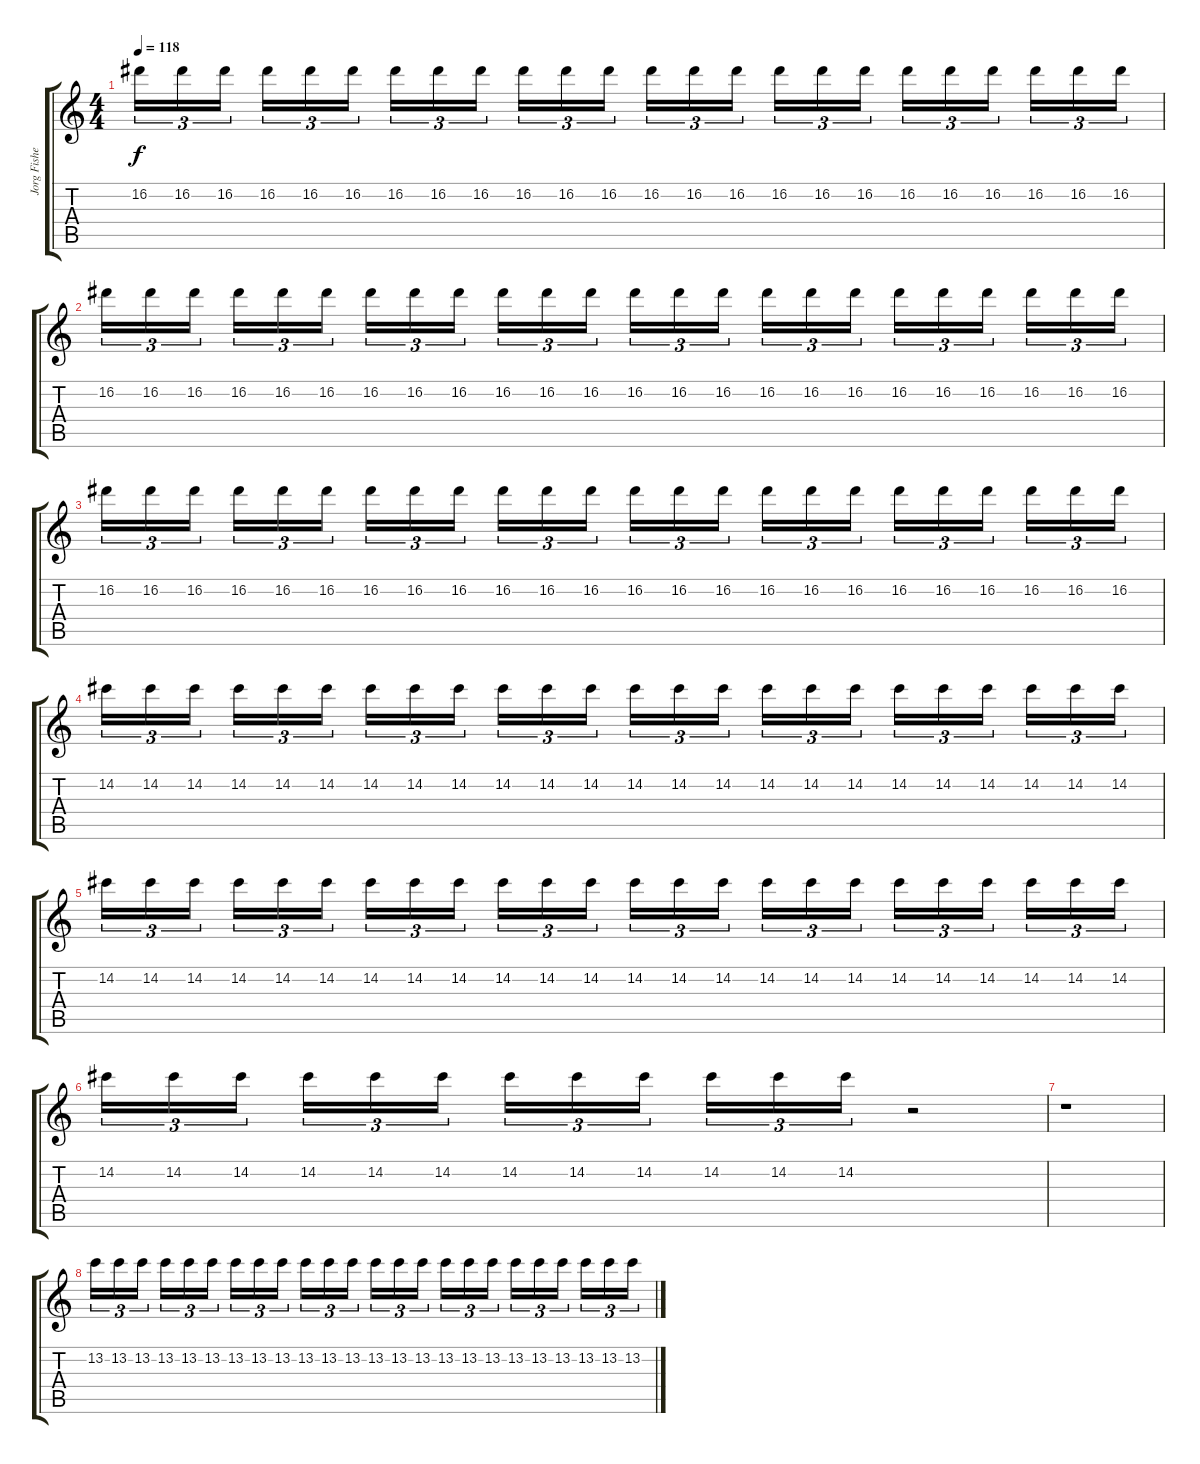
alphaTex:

\track ("Jorg Fisher" "Jorg Fishe") {instrument distortionguitar}
\staff {score tabs}
\tuning (E4 B3 G3 D3 A2 E2) {hide}
\ts (4 4)
\tempo 118
\clef g2
\ks c
16.2.16{tu (3 2) dy f} 16.2.16{tu (3 2)} 16.2.16{tu (3 2)} 16.2.16{tu (3 2)} 16.2.16{tu (3 2)} 16.2.16{tu (3 2)} 16.2.16{tu (3 2)} 16.2.16{tu (3 2)} 16.2.16{tu (3 2)} 16.2.16{tu (3 2)} 16.2.16{tu (3 2)} 16.2.16{tu (3 2)} 16.2.16{tu (3 2)} 16.2.16{tu (3 2)} 16.2.16{tu (3 2)} 16.2.16{tu (3 2)} 16.2.16{tu (3 2)} 16.2.16{tu (3 2)} 16.2.16{tu (3 2)} 16.2.16{tu (3 2)} 16.2.16{tu (3 2)} 16.2.16{tu (3 2)} 16.2.16{tu (3 2)} 16.2.16{tu (3 2)} |
16.2.16{tu (3 2)} 16.2.16{tu (3 2)} 16.2.16{tu (3 2)} 16.2.16{tu (3 2)} 16.2.16{tu (3 2)} 16.2.16{tu (3 2)} 16.2.16{tu (3 2)} 16.2.16{tu (3 2)} 16.2.16{tu (3 2)} 16.2.16{tu (3 2)} 16.2.16{tu (3 2)} 16.2.16{tu (3 2)} 16.2.16{tu (3 2)} 16.2.16{tu (3 2)} 16.2.16{tu (3 2)} 16.2.16{tu (3 2)} 16.2.16{tu (3 2)} 16.2.16{tu (3 2)} 16.2.16{tu (3 2)} 16.2.16{tu (3 2)} 16.2.16{tu (3 2)} 16.2.16{tu (3 2)} 16.2.16{tu (3 2)} 16.2.16{tu (3 2)} |
16.2.16{tu (3 2)} 16.2.16{tu (3 2)} 16.2.16{tu (3 2)} 16.2.16{tu (3 2)} 16.2.16{tu (3 2)} 16.2.16{tu (3 2)} 16.2.16{tu (3 2)} 16.2.16{tu (3 2)} 16.2.16{tu (3 2)} 16.2.16{tu (3 2)} 16.2.16{tu (3 2)} 16.2.16{tu (3 2)} 16.2.16{tu (3 2)} 16.2.16{tu (3 2)} 16.2.16{tu (3 2)} 16.2.16{tu (3 2)} 16.2.16{tu (3 2)} 16.2.16{tu (3 2)} 16.2.16{tu (3 2)} 16.2.16{tu (3 2)} 16.2.16{tu (3 2)} 16.2.16{tu (3 2)} 16.2.16{tu (3 2)} 16.2.16{tu (3 2)} |
14.2.16{tu (3 2)} 14.2.16{tu (3 2)} 14.2.16{tu (3 2)} 14.2.16{tu (3 2)} 14.2.16{tu (3 2)} 14.2.16{tu (3 2)} 14.2.16{tu (3 2)} 14.2.16{tu (3 2)} 14.2.16{tu (3 2)} 14.2.16{tu (3 2)} 14.2.16{tu (3 2)} 14.2.16{tu (3 2)} 14.2.16{tu (3 2)} 14.2.16{tu (3 2)} 14.2.16{tu (3 2)} 14.2.16{tu (3 2)} 14.2.16{tu (3 2)} 14.2.16{tu (3 2)} 14.2.16{tu (3 2)} 14.2.16{tu (3 2)} 14.2.16{tu (3 2)} 14.2.16{tu (3 2)} 14.2.16{tu (3 2)} 14.2.16{tu (3 2)} |
14.2.16{tu (3 2)} 14.2.16{tu (3 2)} 14.2.16{tu (3 2)} 14.2.16{tu (3 2)} 14.2.16{tu (3 2)} 14.2.16{tu (3 2)} 14.2.16{tu (3 2)} 14.2.16{tu (3 2)} 14.2.16{tu (3 2)} 14.2.16{tu (3 2)} 14.2.16{tu (3 2)} 14.2.16{tu (3 2)} 14.2.16{tu (3 2)} 14.2.16{tu (3 2)} 14.2.16{tu (3 2)} 14.2.16{tu (3 2)} 14.2.16{tu (3 2)} 14.2.16{tu (3 2)} 14.2.16{tu (3 2)} 14.2.16{tu (3 2)} 14.2.16{tu (3 2)} 14.2.16{tu (3 2)} 14.2.16{tu (3 2)} 14.2.16{tu (3 2)} |
14.2.16{tu (3 2)} 14.2.16{tu (3 2)} 14.2.16{tu (3 2)} 14.2.16{tu (3 2)} 14.2.16{tu (3 2)} 14.2.16{tu (3 2)} 14.2.16{tu (3 2)} 14.2.16{tu (3 2)} 14.2.16{tu (3 2)} 14.2.16{tu (3 2)} 14.2.16{tu (3 2)} 14.2.16{tu (3 2)} r.2 |
r.1 |
13.2.16{tu (3 2)} 13.2.16{tu (3 2)} 13.2.16{tu (3 2)} 13.2.16{tu (3 2)} 13.2.16{tu (3 2)} 13.2.16{tu (3 2)} 13.2.16{tu (3 2)} 13.2.16{tu (3 2)} 13.2.16{tu (3 2)} 13.2.16{tu (3 2)} 13.2.16{tu (3 2)} 13.2.16{tu (3 2)} 13.2.16{tu (3 2)} 13.2.16{tu (3 2)} 13.2.16{tu (3 2)} 13.2.16{tu (3 2)} 13.2.16{tu (3 2)} 13.2.16{tu (3 2)} 13.2.16{tu (3 2)} 13.2.16{tu (3 2)} 13.2.16{tu (3 2)} 13.2.16{tu (3 2)} 13.2.16{tu (3 2)} 13.2.16{tu (3 2)}
